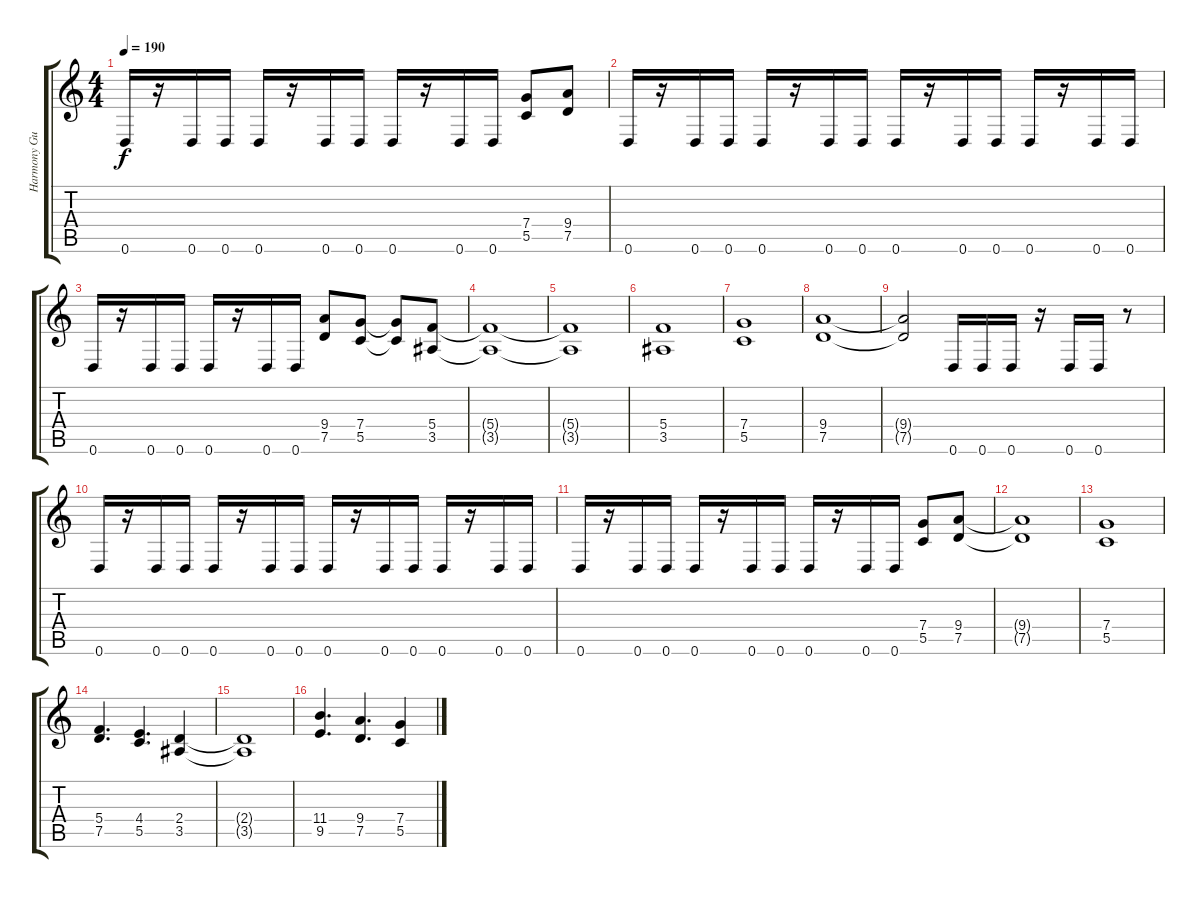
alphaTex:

\track ("Harmony Guitar" "Harmony Gu") {instrument distortionguitar}
\staff {score tabs}
\tuning (D4 A3 F3 C3 G2 D2) {hide}
\ts (4 4)
\tempo 190
\clef g2
\ks c
0.6.16{dy f} r.16 0.6.16 0.6.16 0.6.16 r.16 0.6.16 0.6.16 0.6.16 r.16 0.6.16 0.6.16 (7.4 5.5).8 (9.4 7.5).8 |
0.6.16 r.16 0.6.16 0.6.16 0.6.16 r.16 0.6.16 0.6.16 0.6.16 r.16 0.6.16 0.6.16 0.6.16 r.16 0.6.16 0.6.16 |
0.6.16 r.16 0.6.16 0.6.16 0.6.16 r.16 0.6.16 0.6.16 (9.4 7.5).8 (7.4 5.5).8 (7.4{t} 5.5{t}).8 (5.4 3.5).8 |
(5.4{t} 3.5{t}).1 |
(5.4{t} 3.5{t}).1 |
(5.4 3.5).1 |
(7.4 5.5).1 |
(9.4 7.5).1 |
(9.4{t} 7.5{t}).2 0.6.16 0.6.16 0.6.16 r.16 0.6.16 0.6.16 r.8 |
0.6.16 r.16 0.6.16 0.6.16 0.6.16 r.16 0.6.16 0.6.16 0.6.16 r.16 0.6.16 0.6.16 0.6.16 r.16 0.6.16 0.6.16 |
0.6.16 r.16 0.6.16 0.6.16 0.6.16 r.16 0.6.16 0.6.16 0.6.16 r.16 0.6.16 0.6.16 (7.4 5.5).8 (9.4 7.5).8 |
(9.4{t} 7.5{t}).1 |
(7.4 5.5).1 |
(5.4 7.5).4{d} (4.4 5.5).4{d} (2.4 3.5).4 |
(2.4{t} 3.5{t}).1 |
(11.4 9.5).4{d} (9.4 7.5).4{d} (7.4 5.5).4
